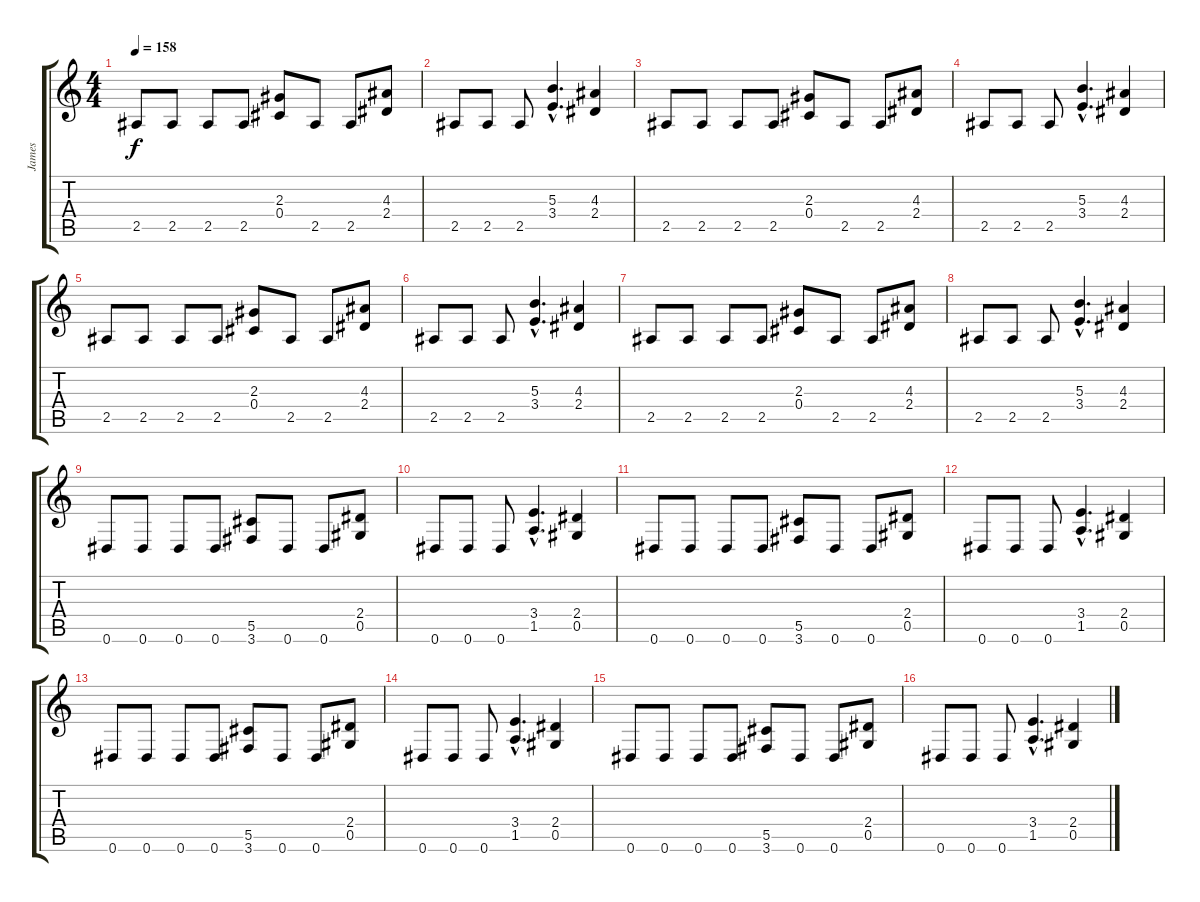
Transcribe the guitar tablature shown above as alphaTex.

\track ("James" "James") {instrument distortionguitar}
\staff {score tabs}
\tuning (Eb4 Bb3 Gb3 Db3 Ab2 Eb2) {hide}
\ts (4 4)
\tempo 158
\clef g2
\ks c
2.5.8{dy f} 2.5.8 2.5.8 2.5.8 (2.3 0.4).8 2.5.8 2.5.8 (4.3 2.4).8 |
2.5.8 2.5.8 2.5.8 (5.3{hac} 3.4{hac}).4{d} (4.3 2.4).4 |
2.5.8 2.5.8 2.5.8 2.5.8 (2.3 0.4).8 2.5.8 2.5.8 (4.3 2.4).8 |
2.5.8 2.5.8 2.5.8 (5.3{hac} 3.4{hac}).4{d} (4.3 2.4).4 |
2.5.8 2.5.8 2.5.8 2.5.8 (2.3 0.4).8 2.5.8 2.5.8 (4.3 2.4).8 |
2.5.8 2.5.8 2.5.8 (5.3{hac} 3.4{hac}).4{d} (4.3 2.4).4 |
2.5.8 2.5.8 2.5.8 2.5.8 (2.3 0.4).8 2.5.8 2.5.8 (4.3 2.4).8 |
2.5.8 2.5.8 2.5.8 (5.3{hac} 3.4{hac}).4{d} (4.3 2.4).4 |
0.6.8 0.6.8 0.6.8 0.6.8 (5.5 3.6).8 0.6.8 0.6.8 (2.4 0.5).8 |
0.6.8 0.6.8 0.6.8 (3.4{hac} 1.5{hac}).4{d} (2.4 0.5).4 |
0.6.8 0.6.8 0.6.8 0.6.8 (5.5 3.6).8 0.6.8 0.6.8 (2.4 0.5).8 |
0.6.8 0.6.8 0.6.8 (3.4{hac} 1.5{hac}).4{d} (2.4 0.5).4 |
0.6.8 0.6.8 0.6.8 0.6.8 (5.5 3.6).8 0.6.8 0.6.8 (2.4 0.5).8 |
0.6.8 0.6.8 0.6.8 (3.4{hac} 1.5{hac}).4{d} (2.4 0.5).4 |
0.6.8 0.6.8 0.6.8 0.6.8 (5.5 3.6).8 0.6.8 0.6.8 (2.4 0.5).8 |
0.6.8 0.6.8 0.6.8 (3.4{hac} 1.5{hac}).4{d} (2.4 0.5).4
